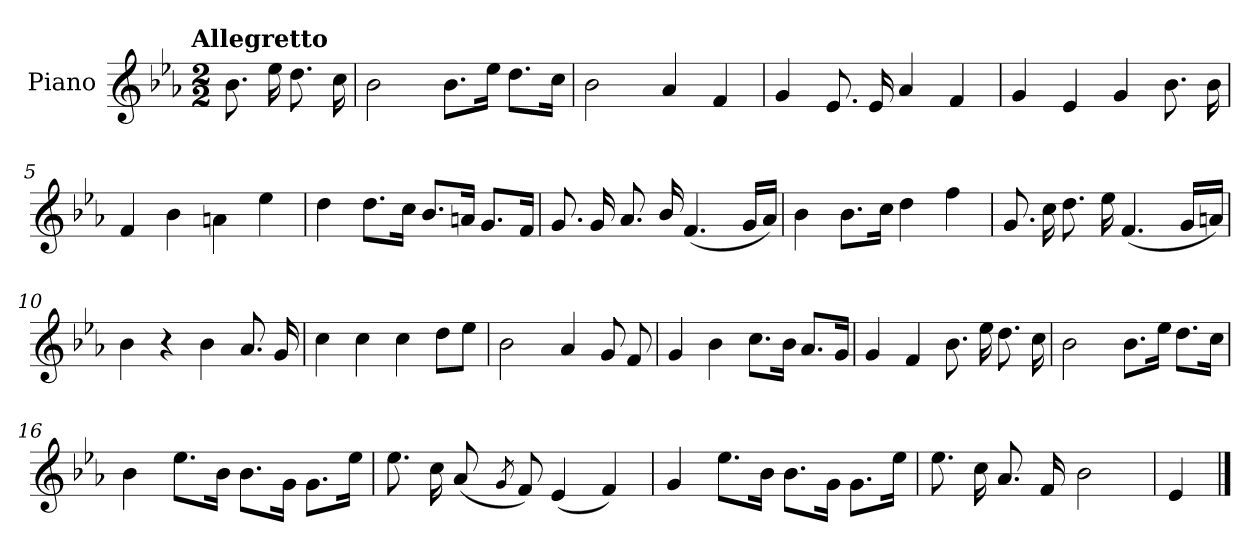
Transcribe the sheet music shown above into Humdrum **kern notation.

**kern
*part1
*staff1
*I"Piano
*I'Pno.
*clefG2
*k[b-e-a-]
!!LO:TX:omd:t=Allegretto
*M2/2
*MM116
=
8.b-\
16ee-\
8.dd\
16cc\
=1
2b-\
8.b-\L
16ee-\Jk
8.dd\L
16cc\Jk
=2
2b-\
4a-/
4f/
=3
4g/
8.e-/
16e-/
4a-/
4f/
!!LO:LB:g=z
=4
4g/
4e-/
4g/
8.b-\
16b-\
=5
4f/
4b-\
4an\
4ee-\
=6
4dd\
8.dd\L
16cc\Jk
8.b-/L
16an/Jk
8.g/L
16f/Jk
=7
8.g/
16g/
8.a-/
16b-/
(<4.f/
16g/LL
16a-/JJ)
!!LO:LB:g=z
=8
4b-\
8.b-\L
16cc\Jk
4dd\
4ff\
=9
8.g/
16cc\
8.dd\
16ee-\
(<4.f/
16g/LL
16an/JJ)
=10
4b-\
4r
4b-\
8.a-/
16g/
=11
4cc\
4cc\
4cc\
8dd\L
8ee-\J
=12
2b-\
4a-/
8g/
8f/
!!LO:LB:g=z
=13
4g/
4b-\
8.cc\L
16b-\Jk
8.a-/L
16g/Jk
=14
4g/
4f/
8.b-\
16ee-\
8.dd\
16cc\
=15
2b-\
8.b-\L
16ee-\Jk
8.dd\L
16cc\Jk
=16
4b-\
8.ee-\L
16b-\Jk
8.b-\L
16g\Jk
8.g\L
16ee-\Jk
!!LO:LB:g=z
=17
8.ee-\
16cc\
(<8a-/
8qg/
8f/)
(<4e-/
4f/)
=18
4g/
8.ee-\L
16b-\Jk
8.b-\L
16g\Jk
8.g\L
16ee-\Jk
=19
8.ee-\
16cc\
8.a-/
16f/
2b-\
=20
4e-/
==
*-
